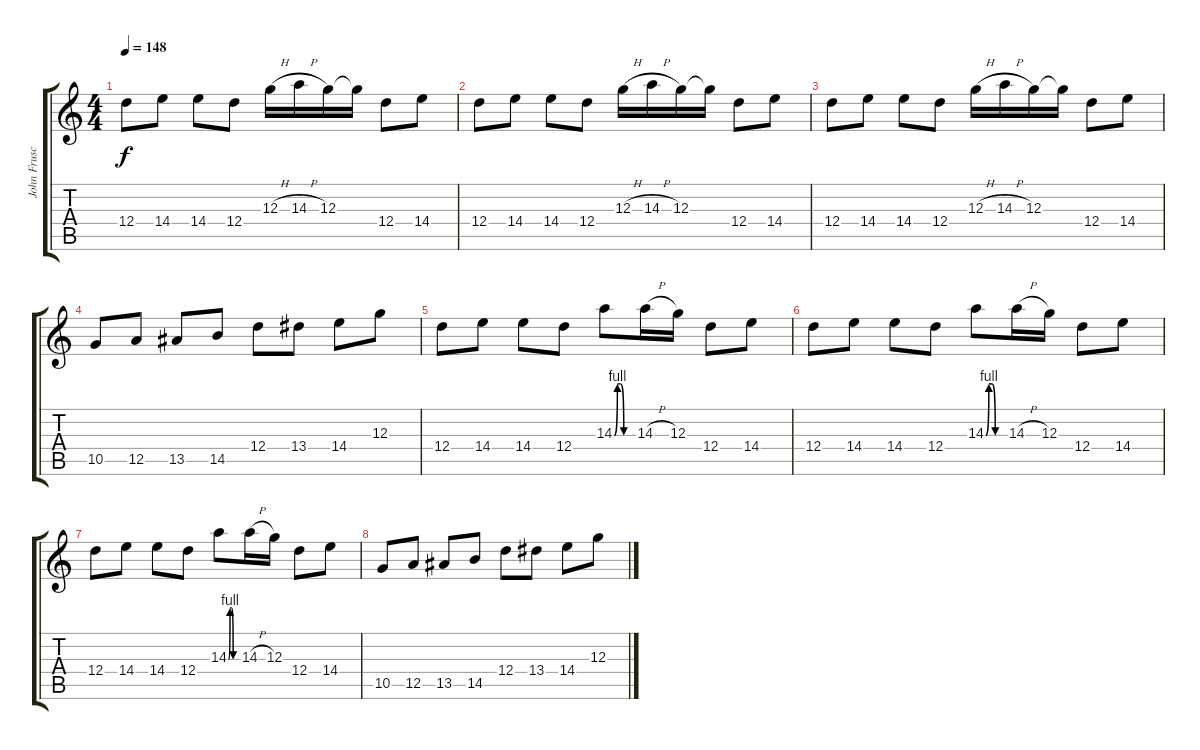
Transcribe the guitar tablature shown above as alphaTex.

\track ("John Frusciante" "John Frusc") {instrument distortionguitar}
\staff {score tabs}
\tuning (E4 B3 G3 D3 A2 E2) {hide}
\ts (4 4)
\tempo 148
\clef g2
\ks c
12.4.8{dy f} 14.4.8 14.4.8 12.4.8 12.3{h}.16 14.3{h}.16 12.3.16 12.3{t}.16 12.4.8 14.4.8 |
12.4.8 14.4.8 14.4.8 12.4.8 12.3{h}.16 14.3{h}.16 12.3.16 12.3{t}.16 12.4.8 14.4.8 |
12.4.8 14.4.8 14.4.8 12.4.8 12.3{h}.16 14.3{h}.16 12.3.16 12.3{t}.16 12.4.8 14.4.8 |
10.5.8 12.5.8 13.5.8 14.5.8 12.4.8 13.4.8 14.4.8 12.3.8 |
12.4.8 14.4.8 14.4.8 12.4.8 14.3{be (custom 0 0 10 4 20 4 30 0 60 0)}.8 14.3{h}.16 12.3.16 12.4.8 14.4.8 |
12.4.8 14.4.8 14.4.8 12.4.8 14.3{be (custom 0 0 10 4 20 4 30 0 60 0)}.8 14.3{h}.16 12.3.16 12.4.8 14.4.8 |
12.4.8 14.4.8 14.4.8 12.4.8 14.3{be (custom 0 0 10 4 20 4 30 0 60 0)}.8 14.3{h}.16 12.3.16 12.4.8 14.4.8 |
10.5.8 12.5.8 13.5.8 14.5.8 12.4.8 13.4.8 14.4.8 12.3.8
